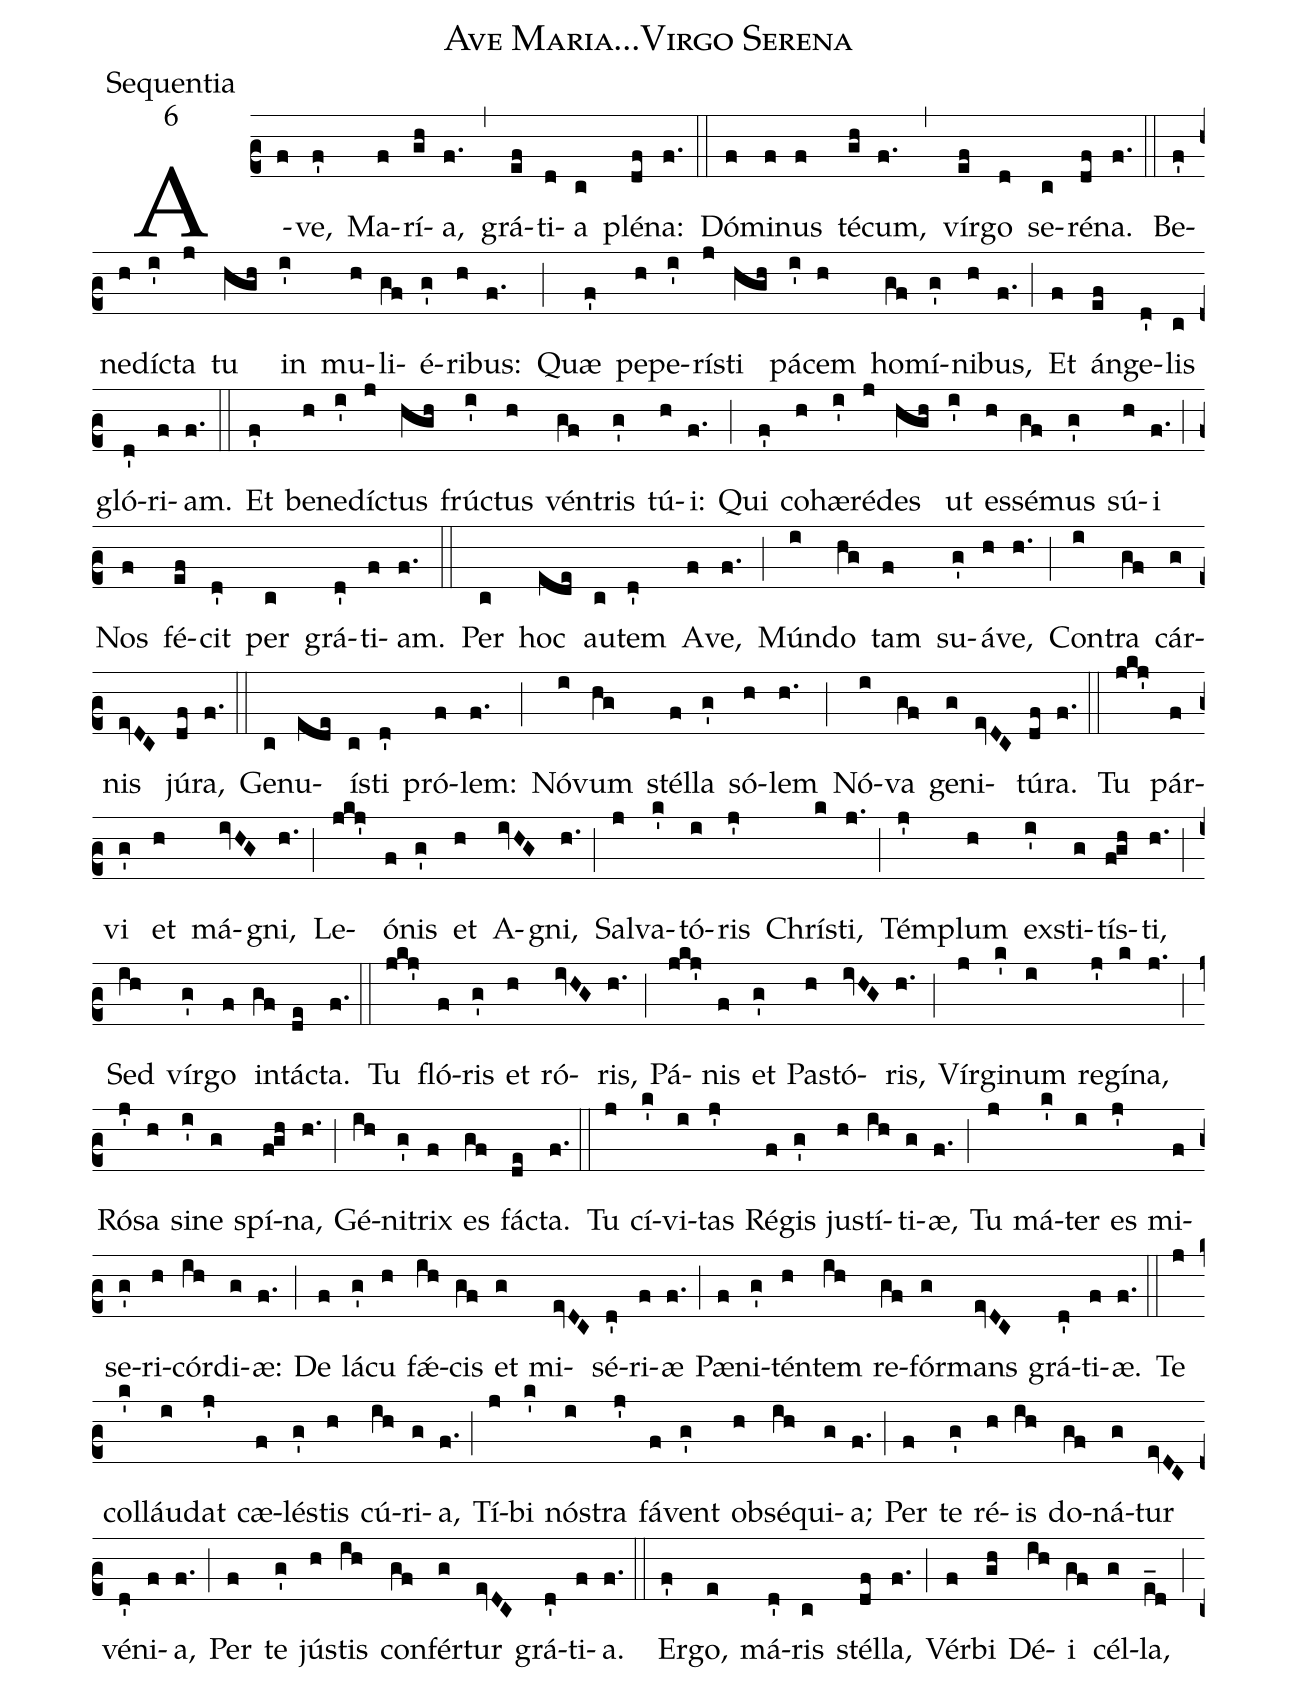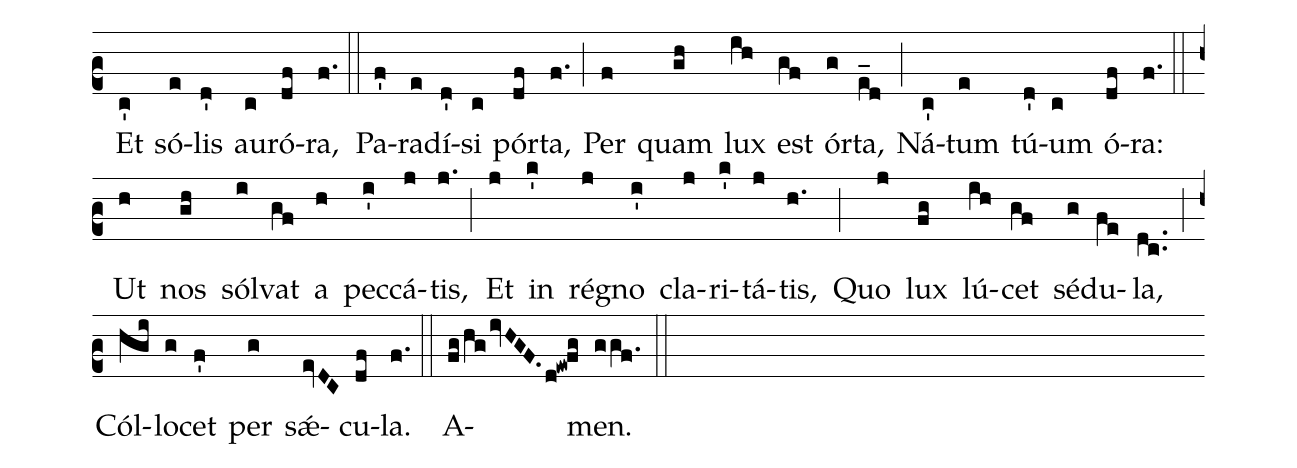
name: Ave Maria...Virgo Serena;
office-part: Sequentia;
mode: 6;
%%
(c2) A(f)ve,(f') Ma(f)rí(gh)a,(f.) (,) grá(ef)ti(d)a(c) plé(df)na:(f.) (::)
Dó(f)mi(f)nus(f) té(gh)cum,(f.) (,) vír(ef)go(d) se(c)ré(df)na.(f.) (::)
Be(f')ne(h)díc(i')ta(j) tu(hgh) in(i') mu(h)li(gf)é(g')ri(h)bus:(f.) (;) Quæ(f') pe(h)pe(i')rís(j)ti(hgh) pá(i')cem(h) ho(gf)mí(g')ni(h)bus,(f.) (;) Et(f) án(ef)ge(d')lis(c) gló(d')ri(f)am.(f.) (::)
Et(f') be(h)ne(i')díc(j)tus(hgh) frúc(i')tus(h) vén(gf)tris(g') tú(h)i:(f.) (;) Qui(f') co(h)hæ(i')ré(j)des(hgh) ut(i') es(h)sé(gf)mus(g') sú(h)i(f.) (;) Nos(f) fé(ef)cit(d') per(c) grá(d')ti(f)am.(f.) (::)
Per(c) hoc(ede) au(c)tem(d') A(f)ve,(f.) (;) Mún(i)do(hg) tam(f) su(g')á(h)ve,(h.) (;) Con(i)tra(gf) cár(g)nis(evDC) jú(df)ra,(f.) (::)
Ge(c)nu(ede)ís(c)ti(d') pró(f)lem:(f.) (;) Nó(i)vum(hg) stél(f)la(g') só(h)lem(h.) (;) Nó(i)va(gf) ge(g)ni(evDC)tú(df)ra.(f.) (::)
Tu(jkj') pár(f)vi(g') et(h) má(ivHG)gni,(h.) (;) Le(jkj')ó(f)nis(g') et(h) A(ivHG)gni,(h.) (;) Sal(j)va(k')tó(i)ris(j') Chrís(k)ti,(j.) (;) Tém(j')plum(h) ex(i')sti(g)tís(f!gh)ti,(h.) (;) Sed(ih) vír(g')go(f) in(gf)tác(de)ta.(f.) (::)
Tu(jkj') fló(f)ris(g') et(h) ró(ivHG)ris,(h.) (;) Pá(jkj')nis(f) et(g') Pas(h)tó(ivHG)ris,(h.) (;) Vír(j)gi(k')num(i) re(j')gí(k)na,(j.) (;) Ró(j')sa(h) si(i')ne(g) spí(f!gh)na,(h.) (;) Gé(ih)ni(g')trix(f) es(gf) fác(de)ta.(f.) (::)
Tu(j) cí(k')vi(i)tas(j') Ré(f)gis(g') jus(h)tí(ih)ti(g)æ,(f.) (;) Tu(j) má(k')ter(i) es(j') mi(f)se(g')ri(h)cór(ih)di(g)æ:(f.) (;) De(f) lá(g')cu(h) fǽ(ih)cis(gf) et(g) mi(evDC)sé(d')ri(f)æ(f.) (;) Pæ(f)ni(g')tén(h)tem(ih) re(gf)fór(g)mans(evDC) grá(d')ti(f)æ.(f.) (::)
Te(j) col(k')láu(i)dat(j') cæ(f)lés(g')tis(h) cú(ih)ri(g)a,(f.) (;) Tí(j)bi(k') nós(i)tra(j') fá(f)vent(g') ob(h)sé(ih)qui(g)a;(f.) (;) Per(f) te(g') ré(h)is(ih) do(gf)ná(g)tur(evDC) vé(d')ni(f)a,(f.) (;) Per(f) te(g') jús(h)tis(ih) con(gf)fér(g)tur(evDC) grá(d')ti(f)a.(f.) (::)
Er(f')go,(e) má(d')ris(c) stél(df)la,(f.) (;) Vér(f)bi(gh) Dé(ih)i(gf) cél(g)la,(e_d) (;) Et(c') só(e)lis(d') au(c)ró(df)ra,(f.) (::)
Pa(f')ra(e)dí(d')si(c) pór(df)ta,(f.) (;) Per(f) quam(gh) lux(ih) est(gf) ór(g)ta,(e_d) (;) Ná(c')tum(e) tú(d')um(c) ó(df)ra:(f.) (::)
Ut(h) nos(gh) sól(i)vat(gf) a(h) pec(i')cá(j)tis,(j.) (;) Et(j) in(k') ré(j)gno(i') cla(j)ri(k')tá(j)tis,(h.) (;) Quo(j) lux(fg) lú(ih)cet(gf) sé(g)du(fe)la,(dc..) (;) Cól(hgi)lo(g)cet(f') per(g) sǽ(evDC)cu(df)la.(f.) (::)
A(fg/hgivHGF.d!ew!fg)men.(ggf.) (::)
